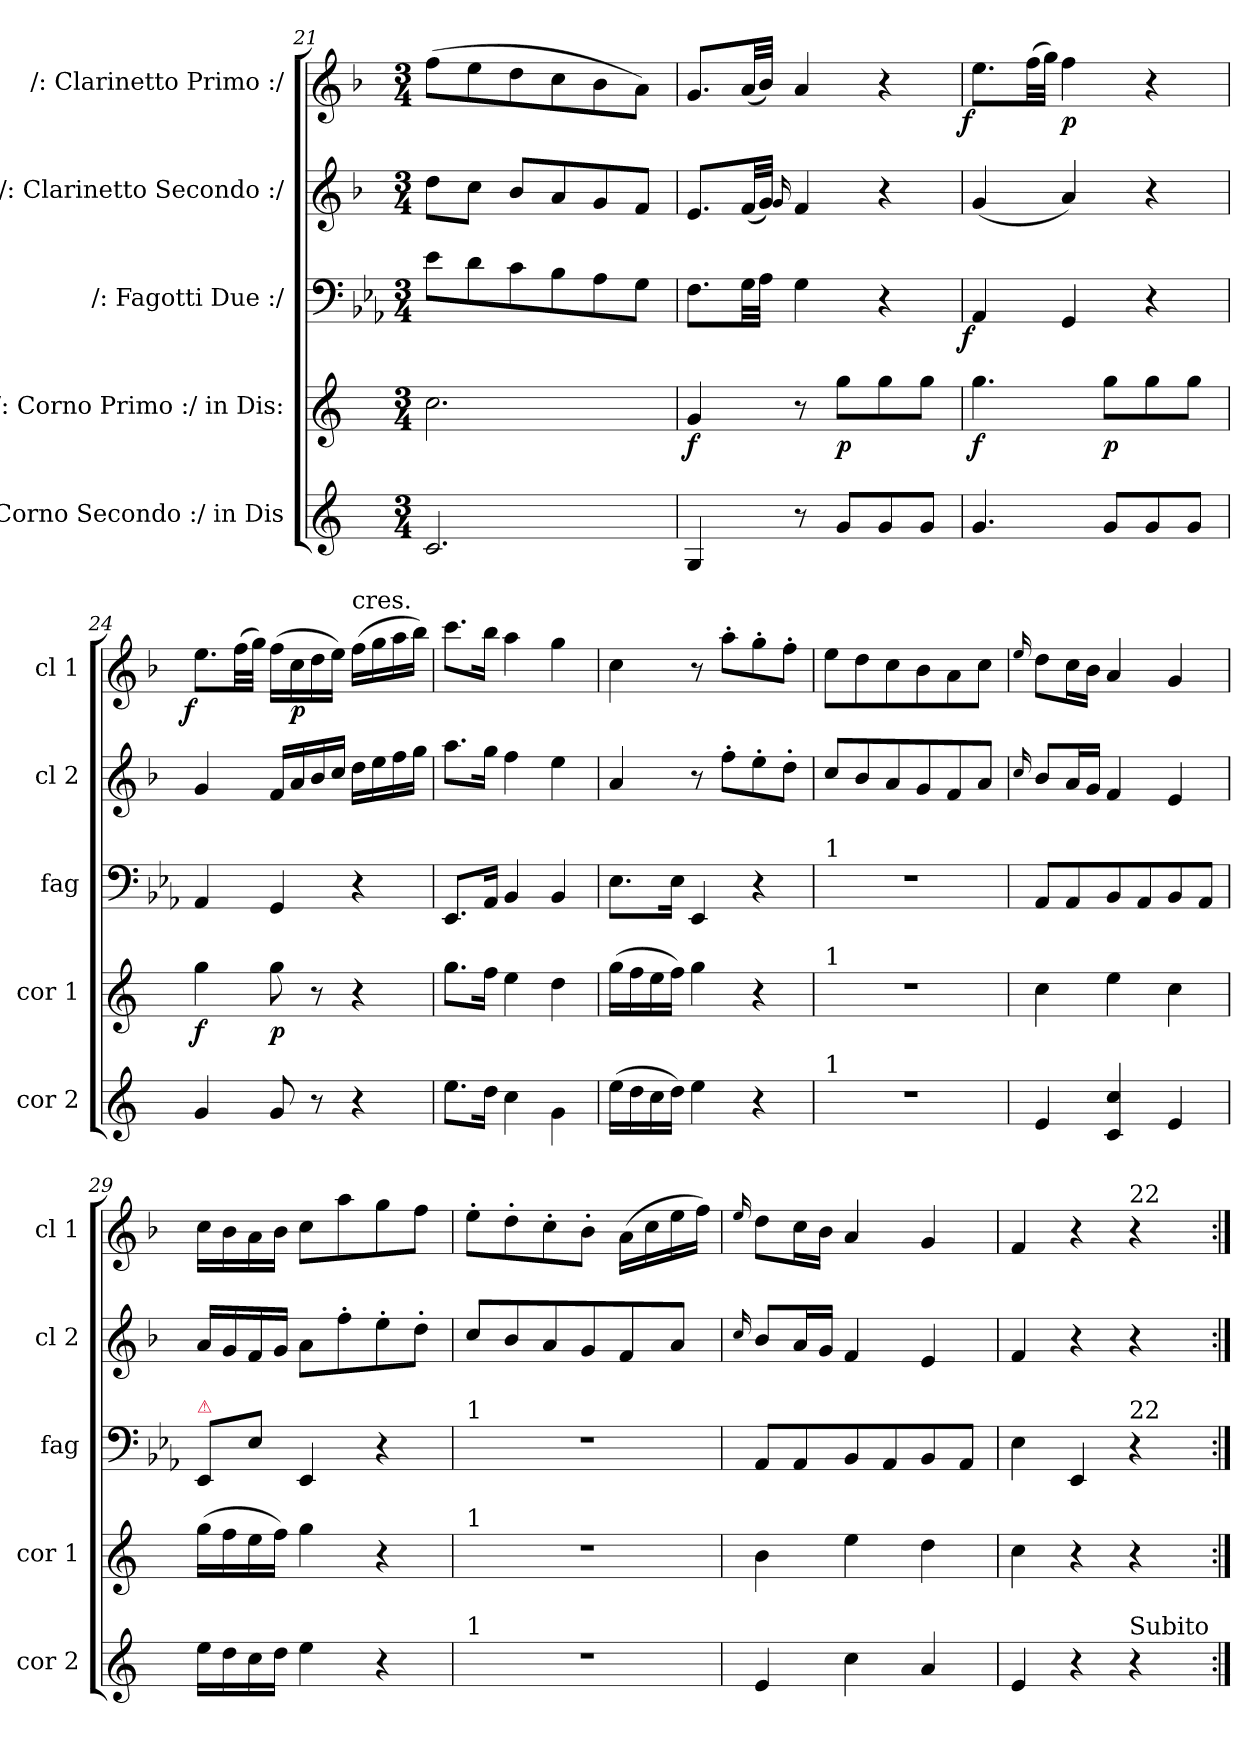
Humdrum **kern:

**kern	**kern	**dynam	**kern	**dynam	**kern	**kern	**dynam
*part5	*part4	*part4	*part3	*part3	*part2	*part1	*part1
*staff5	*staff4	*staff4	*staff3	*staff3	*staff2	*staff1	*staff1
*I"/: Corno Secondo :/ in Dis	*I"/: Corno Primo :/ in Dis:	*	*I"/: Fagotti Due :/	*	*I"/: Clarinetto Secondo :/	*I"/: Clarinetto Primo :/	*
*I'cor 2	*I'cor 1	*	*I'fag	*	*I'cl 2	*I'cl 1	*
*clefG2	*clefG2	*	*clefF4	*	*clefG2	*clefG2	*
*ITrd5c9	*ITrd5c9	*	*	*	*ITrd1c2	*ITrd1c2	*
*k[b-e-a-]	*k[b-e-a-]	*	*k[b-e-a-]	*	*k[b-e-a-]	*k[b-e-a-]	*
*E-:	*E-:	*	*E-:	*	*E-:	*E-:	*
*M3/4	*M3/4	*	*M3/4	*	*M3/4	*M3/4	*
=21	=21	=21	=21	=21	=21	=21	=21
2.E-/	2.e-\	.	8e-\L	.	8cc\L	(8ee-\L	.
.	.	.	8d\	.	8b-\J	8dd\	.
.	.	.	8c\	.	8a-/L	8cc\	.
.	.	.	8B-\	.	8g/	8b-\	.
.	.	.	8A-\	.	8f/	8a-\	.
.	.	.	8G\J	.	8e-/J	8g\J)	.
=22	=22	=22	=22	=22	=22	=22	=22
4BB-/	4B-/	f.	8.F\L	.	8.d/L	8.f/L	.
.	.	.	32G\LL	.	(32e-/LL	(32g/LL	.
.	.	.	32A-\JJJ	.	32f/JJJ)	32a-/JJJ)	.
.	.	.	.	.	16qqf/	.	.
8r	8r	.	4G\	.	4e-/	4g/	.
8B-/L	8b-\L	p	.	.	.	.	.
8B-/	8b-\	.	4r	.	4r	4r	.
8B-/J	8b-\J	.	.	.	.	.	.
=23	=23	=23	=23	=23	=23	=23	=23
!	!	!	!	!LO:DY:rj	!	!	!LO:DY:rj
4.B-/	4.b-\	f	4AA-/	f	(4f/	8.dd\L	f.
.	.	.	.	.	.	(32ee-\LL	.
.	.	.	.	.	.	32ff\JJJ)	.
.	.	.	4GG/	.	4g/)	4ee-\	p
8B-/L	8b-\L	p	.	.	.	.	.
8B-/	8b-\	.	4r	.	4r	4r	.
8B-/J	8b-\J	.	.	.	.	.	.
=24	=24	=24	=24	=24	=24	=24	=24
!	!	!	!	!	!	!	!LO:DY:rj
4B-/	4b-\	f	4AA-/	.	4f/	8.dd\L	f.
.	.	.	.	.	.	(32ee-\LL	.
.	.	.	.	.	.	32ff\JJJ)	.
8B-/	8b-\	p	4GG/	.	16e-/LL	(16ee-\LL	.
.	.	.	.	.	16g/	16b-\	p
8r	8r	.	.	.	16a-/	16cc\	.
.	.	.	.	.	16b-/JJ	16dd\JJ)	.
!	!	!	!	!	!	!LO:TX:t=cres.	!
4r	4r	.	4r	.	16cc\LL	(16ee-\LL	.
.	.	.	.	.	16dd\	16ff\	.
.	.	.	.	.	16ee-\	16gg\	.
.	.	.	.	.	16ff\JJ	16aa-\JJ)	.
=25	=25	=25	=25	=25	=25	=25	=25
8.g\L	8.b-\L	.	8.EE-/L	.	8.gg\L	8.bb-\L	.
16f\Jk	16a-\Jk	.	16AA-/Jk	.	16ff\Jk	16aa-\Jk	.
4e-\	4g\	.	4BB-/	.	4ee-\	4gg\	.
4B-\	4f\	.	4BB-/	.	4dd\	4ff\	.
=26	=26	=26	=26	=26	=26	=26	=26
(16g\LL	(16b-\LL	.	8.E-\L	.	4g/	4b-\	.
16f\	16a-\	.	.	.	.	.	.
16e-\	16g\	.	.	.	.	.	.
16f\JJ)	16a-\JJ)	.	16E-\Jk	.	.	.	.
4g\	4b-\	.	4EE-/	.	8r	8r	.
.	.	.	.	.	8ee-'\L	8gg'\L	.
4r	4r	.	4r	.	8dd'\	8ff'\	.
.	.	.	.	.	8cc'\J	8ee-'\J	.
=27	=27	=27	=27	=27	=27	=27	=27
!	!	!	!LO:TX:a:t=1	!	!	!	!
!	!LO:TX:a:t=1	!	!	!	!	!	!
!LO:TX:a:t=1	!	!	!	!	!	!	!
2.r	2.r	.	2.r	.	8b-/L	8dd\L	.
.	.	.	.	.	8a-/	8cc\	.
.	.	.	.	.	8g/	8b-\	.
.	.	.	.	.	8f/	8a-\	.
.	.	.	.	.	8e-/	8g\	.
.	.	.	.	.	8g/J	8b-\J	.
=28	=28	=28	=28	=28	=28	=28	=28
.	.	.	.	.	16qqb-/	16qqdd/	.
4G/	4e-\	.	8AA-/L	.	8a-/L	8cc\L	.
.	.	.	8AA-/	.	16g/L	16b-\L	.
.	.	.	.	.	16f/JJ	16a-\JJ	.
4E-/ 4e-/	4g\	.	8BB-/	.	4e-/	4g/	.
.	.	.	8AA-/	.	.	.	.
4G/	4e-\	.	8BB-/	.	4d/	4f/	.
.	.	.	8AA-/J	.	.	.	.
=29	=29	=29	=29	=29	=29	=29	=29
!	!	!	!LO:TX:a:color=crimson:t=⚠	!	!	!	!
16g\LL	(16b-\LL	.	8EE-/L	.	16g/LL	16b-\LL	.
16f\	16a-\	.	.	.	16f/	16a-\	.
16e-\	16g\	.	8E-\J	.	16e-/	16g\	.
16f\JJ	16a-\JJ)	.	.	.	16f/JJ	16a-\JJ	.
4g\	4b-\	.	4EE-/	.	8g\L	8b-\L	.
.	.	.	.	.	8ee-'\	8gg\	.
4r	4r	.	4r	.	8dd'\	8ff\	.
.	.	.	.	.	8cc'\J	8ee-\J	.
=30	=30	=30	=30	=30	=30	=30	=30
!	!	!	!LO:TX:a:t=1	!	!	!	!
!	!LO:TX:a:t=1	!	!	!	!	!	!
!LO:TX:a:t=1	!	!	!	!	!	!	!
2.r	2.r	.	2.r	.	8b-/L	8dd'\L	.
.	.	.	.	.	8a-/	8cc'\	.
.	.	.	.	.	8g/	8b-'\	.
.	.	.	.	.	8f/	8a-'\J	.
.	.	.	.	.	8e-/	(16g\LL	.
.	.	.	.	.	.	16b-\	.
.	.	.	.	.	8g/J	16dd\	.
.	.	.	.	.	.	16ee-\JJ)	.
=31	=31	=31	=31	=31	=31	=31	=31
.	.	.	.	.	16qqb-/	16qqdd/	.
4G/	4d\	.	8AA-/L	.	8a-/L	8cc\L	.
.	.	.	8AA-/	.	16g/L	16b-\L	.
.	.	.	.	.	16f/JJ	16a-\JJ	.
4e-\	4g\	.	8BB-/	.	4e-/	4g/	.
.	.	.	8AA-/	.	.	.	.
4c/	4f\	.	8BB-/	.	4d/	4f/	.
.	.	.	8AA-/J	.	.	.	.
=32	=32	=32	=32	=32	=32	=32	=32
4G/	4e-\	.	4E-\	.	4e-/	4e-/	.
4r	4r	.	4EE-/	.	4r	4r	.
!	!	!	!	!	!	!LO:TX:a:t=22	!
!	!	!	!LO:TX:a:t=22	!	!	!	!
!LO:TX:a:t=Subito	!	!	!	!	!	!	!
4r	4r	.	4r	.	4r	4r	.
=:|!	=:|!	=:|!	=:|!	=:|!	=:|!	=:|!	=:|!
*-	*-	*-	*-	*-	*-	*-	*-
